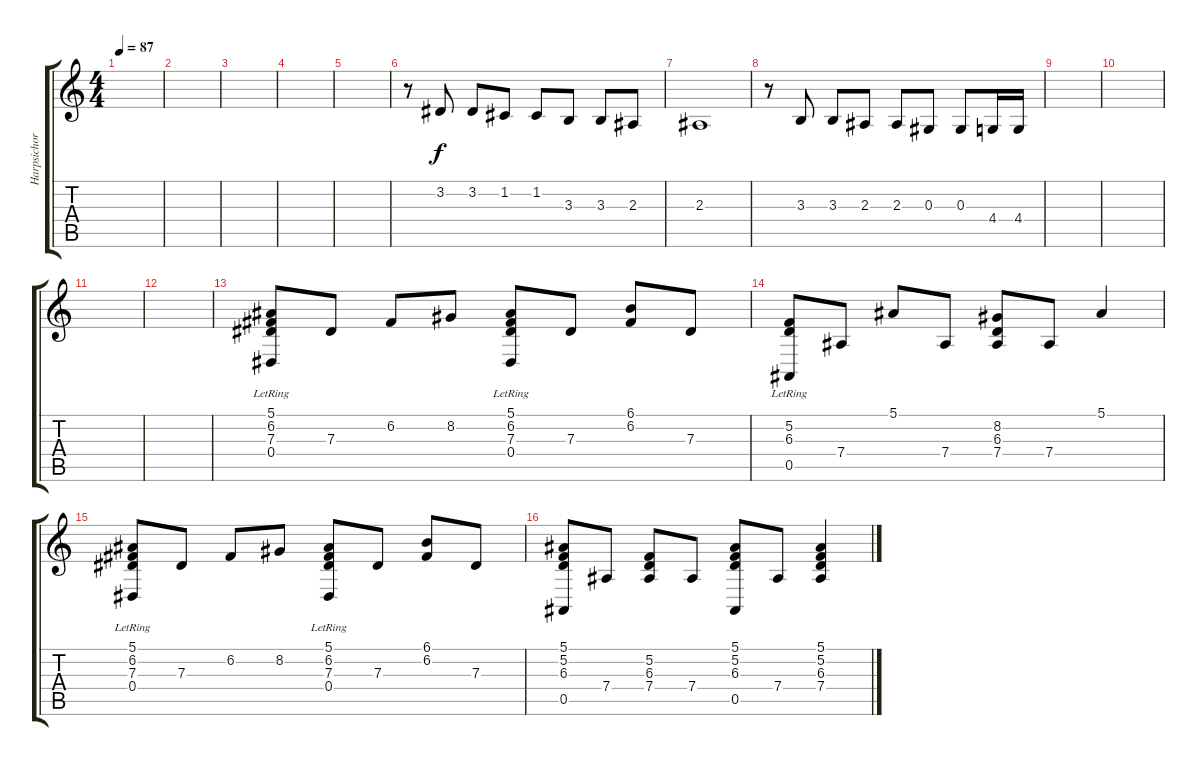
\track ("Harpsichord" "Harpsichor") {instrument harpsichord}
\staff {score tabs}
\tuning (F4 C4 Ab3 Eb3 Bb2 F2) {hide}
\ts (4 4)
\tempo 87
\clef g2
\ks c
|
|
|
|
|
r.8 3.2.8 3.2.8 1.2.8 1.2.8 3.3.8 3.3.8 2.3.8 |
2.3.1 |
r.8 3.3.8 3.3.8 2.3.8 2.3.8 0.3.8 0.3.8 4.4.16 4.4.16 |
|
|
|
|
(5.1 6.2 7.3 0.4{lr}).8 7.3.8 6.2.8 8.2.8 (5.1 6.2 7.3 0.4{lr}).8 7.3.8 (6.1 6.2).8 7.3.8 |
(5.2 6.3 0.5{lr}).8 7.4.8 5.1.8 7.4.8 (8.2 6.3 7.4).8 7.4.8 5.1.4 |
(5.1 6.2 7.3 0.4{lr}).8 7.3.8 6.2.8 8.2.8 (5.1 6.2 7.3 0.4{lr}).8 7.3.8 (6.1 6.2).8 7.3.8 |
(5.1 5.2 6.3 0.5).8 7.4.8 (5.2 6.3 7.4).8 7.4.8 (5.1 5.2 6.3 0.5).8 7.4.8 (5.1 5.2 6.3 7.4).4
